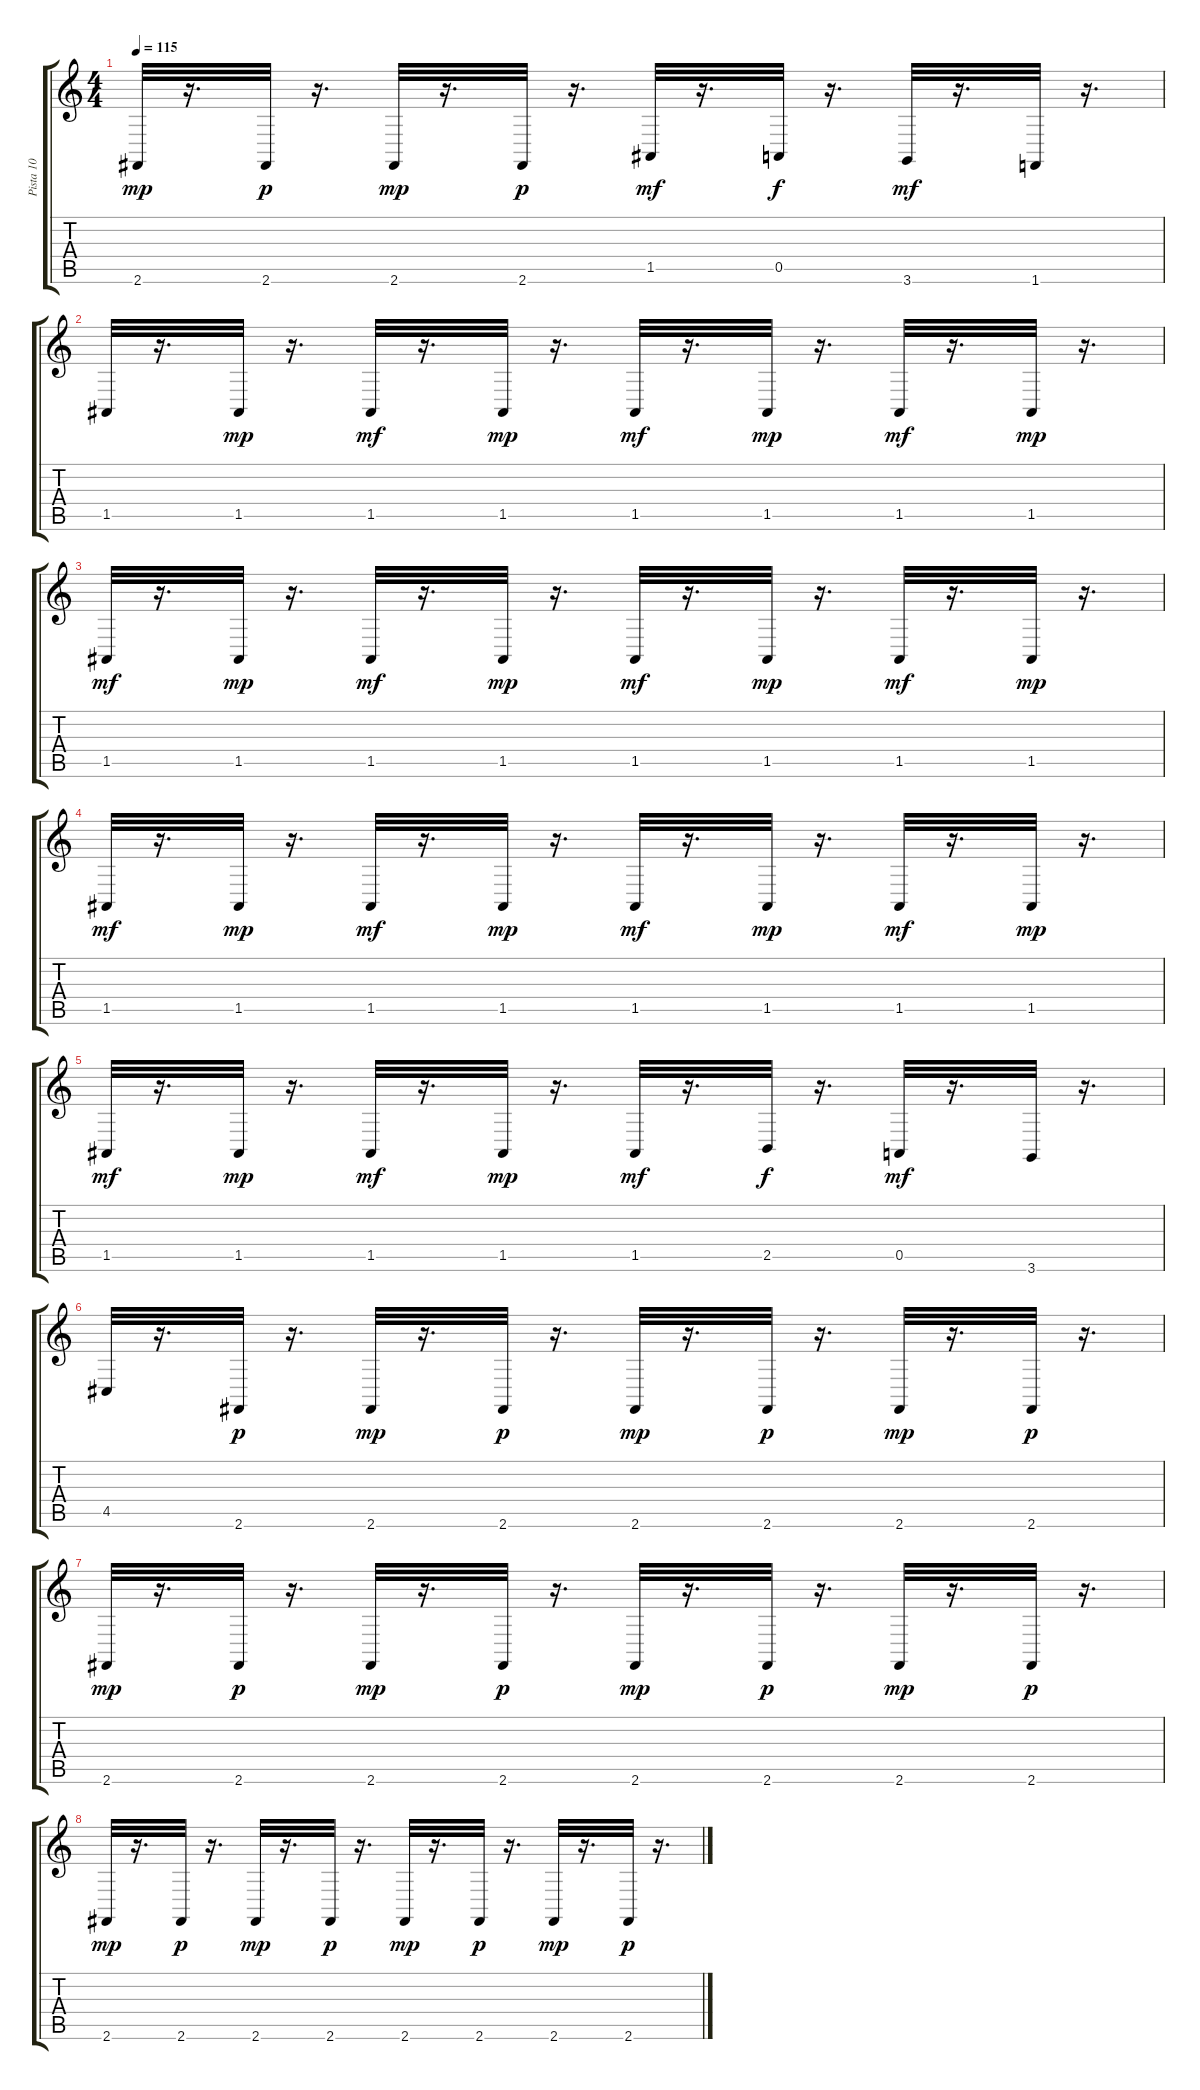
\track ("Pista 10" "Pista 10") {instrument acousticgrandpiano}
\staff {score tabs}
\tuning (E4 B3 G3 D3 A2 E2) {hide}
\ts (4 4)
\tempo 115
\clef g2
\ks c
2.6.32{dy mp} r.16{d} 2.6.32{dy p} r.16{d} 2.6.32{dy mp} r.16{d} 2.6.32{dy p} r.16{d} 1.5.32{dy mf} r.16{d} 0.5.32{dy f} r.16{d} 3.6.32{dy mf} r.16{d} 1.6.32 r.16{d} |
1.5.32 r.16{d} 1.5.32{dy mp} r.16{d} 1.5.32{dy mf} r.16{d} 1.5.32{dy mp} r.16{d} 1.5.32{dy mf} r.16{d} 1.5.32{dy mp} r.16{d} 1.5.32{dy mf} r.16{d} 1.5.32{dy mp} r.16{d} |
1.5.32{dy mf} r.16{d} 1.5.32{dy mp} r.16{d} 1.5.32{dy mf} r.16{d} 1.5.32{dy mp} r.16{d} 1.5.32{dy mf} r.16{d} 1.5.32{dy mp} r.16{d} 1.5.32{dy mf} r.16{d} 1.5.32{dy mp} r.16{d} |
1.5.32{dy mf} r.16{d} 1.5.32{dy mp} r.16{d} 1.5.32{dy mf} r.16{d} 1.5.32{dy mp} r.16{d} 1.5.32{dy mf} r.16{d} 1.5.32{dy mp} r.16{d} 1.5.32{dy mf} r.16{d} 1.5.32{dy mp} r.16{d} |
1.5.32{dy mf} r.16{d} 1.5.32{dy mp} r.16{d} 1.5.32{dy mf} r.16{d} 1.5.32{dy mp} r.16{d} 1.5.32{dy mf} r.16{d} 2.5.32{dy f} r.16{d} 0.5.32{dy mf} r.16{d} 3.6.32 r.16{d} |
4.5.32 r.16{d} 2.6.32{dy p} r.16{d} 2.6.32{dy mp} r.16{d} 2.6.32{dy p} r.16{d} 2.6.32{dy mp} r.16{d} 2.6.32{dy p} r.16{d} 2.6.32{dy mp} r.16{d} 2.6.32{dy p} r.16{d} |
2.6.32{dy mp} r.16{d} 2.6.32{dy p} r.16{d} 2.6.32{dy mp} r.16{d} 2.6.32{dy p} r.16{d} 2.6.32{dy mp} r.16{d} 2.6.32{dy p} r.16{d} 2.6.32{dy mp} r.16{d} 2.6.32{dy p} r.16{d} |
2.6.32{dy mp} r.16{d} 2.6.32{dy p} r.16{d} 2.6.32{dy mp} r.16{d} 2.6.32{dy p} r.16{d} 2.6.32{dy mp} r.16{d} 2.6.32{dy p} r.16{d} 2.6.32{dy mp} r.16{d} 2.6.32{dy p} r.16{d}
